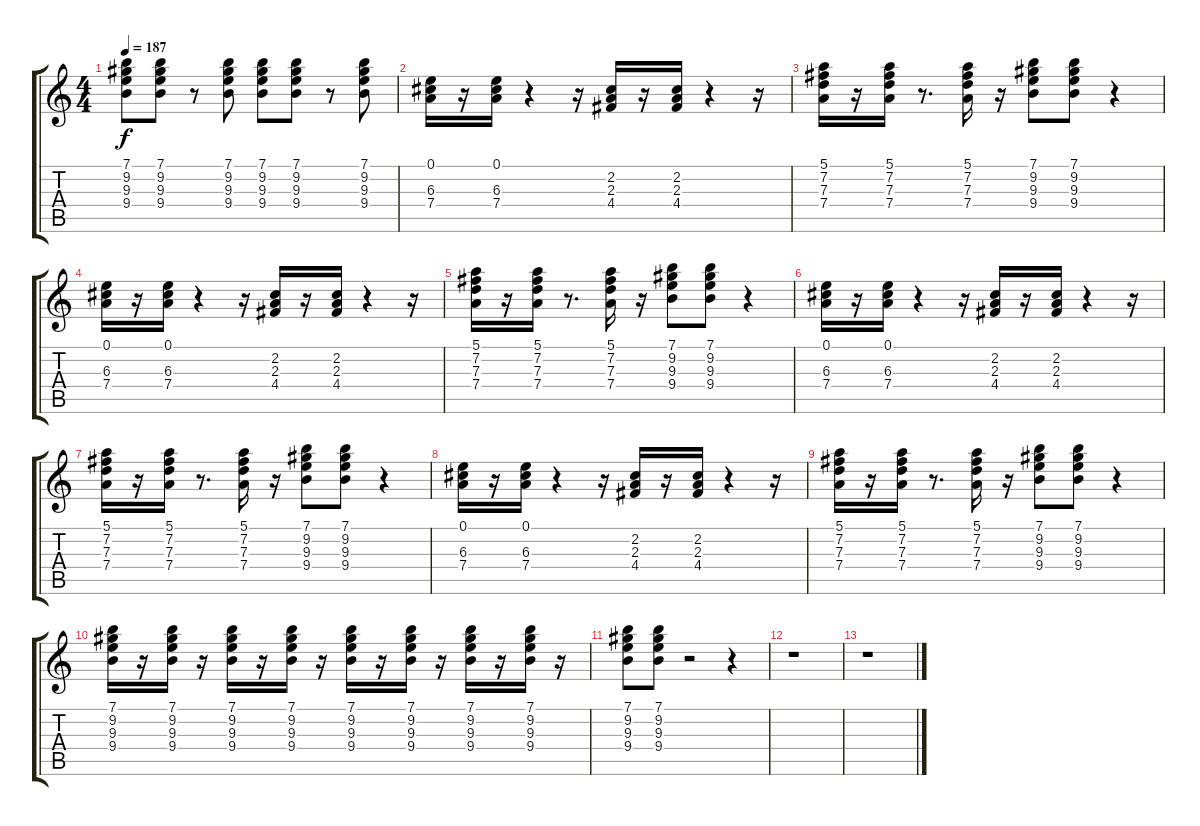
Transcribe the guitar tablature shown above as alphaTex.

\track "" {instrument electricguitarclean}
\staff {score tabs}
\tuning (E4 B3 G3 D3 A2 E2) {hide}
\ts (4 4)
\tempo 187
\clef g2
\ks c
(7.1 9.2 9.3 9.4).8{dy f} (7.1 9.2 9.3 9.4).8 r.8 (7.1 9.2 9.3 9.4).8 (7.1 9.2 9.3 9.4).8 (7.1 9.2 9.3 9.4).8 r.8 (7.1 9.2 9.3 9.4).8 |
(0.1 6.3 7.4).16 r.16 (0.1 6.3 7.4).16 r.4 r.16 (2.2 2.3 4.4).16 r.16 (2.2 2.3 4.4).16 r.4 r.16 |
(5.1 7.2 7.3 7.4).16 r.16 (5.1 7.2 7.3 7.4).16 r.8{d} (5.1 7.2 7.3 7.4).16 r.16 (7.1 9.2 9.3 9.4).8 (7.1 9.2 9.3 9.4).8 r.4 |
(0.1 6.3 7.4).16 r.16 (0.1 6.3 7.4).16 r.4 r.16 (2.2 2.3 4.4).16 r.16 (2.2 2.3 4.4).16 r.4 r.16 |
(5.1 7.2 7.3 7.4).16 r.16 (5.1 7.2 7.3 7.4).16 r.8{d} (5.1 7.2 7.3 7.4).16 r.16 (7.1 9.2 9.3 9.4).8 (7.1 9.2 9.3 9.4).8 r.4 |
(0.1 6.3 7.4).16 r.16 (0.1 6.3 7.4).16 r.4 r.16 (2.2 2.3 4.4).16 r.16 (2.2 2.3 4.4).16 r.4 r.16 |
(5.1 7.2 7.3 7.4).16 r.16 (5.1 7.2 7.3 7.4).16 r.8{d} (5.1 7.2 7.3 7.4).16 r.16 (7.1 9.2 9.3 9.4).8 (7.1 9.2 9.3 9.4).8 r.4 |
(0.1 6.3 7.4).16 r.16 (0.1 6.3 7.4).16 r.4 r.16 (2.2 2.3 4.4).16 r.16 (2.2 2.3 4.4).16 r.4 r.16 |
(5.1 7.2 7.3 7.4).16 r.16 (5.1 7.2 7.3 7.4).16 r.8{d} (5.1 7.2 7.3 7.4).16 r.16 (7.1 9.2 9.3 9.4).8 (7.1 9.2 9.3 9.4).8 r.4 |
(7.1 9.2 9.3 9.4).16 r.16 (7.1 9.2 9.3 9.4).16 r.16 (7.1 9.2 9.3 9.4).16 r.16 (7.1 9.2 9.3 9.4).16 r.16 (7.1 9.2 9.3 9.4).16 r.16 (7.1 9.2 9.3 9.4).16 r.16 (7.1 9.2 9.3 9.4).16 r.16 (7.1 9.2 9.3 9.4).16 r.16 |
(7.1 9.2 9.3 9.4).8 (7.1 9.2 9.3 9.4).8 r.2 r.4 |
r.1 |
r.1
